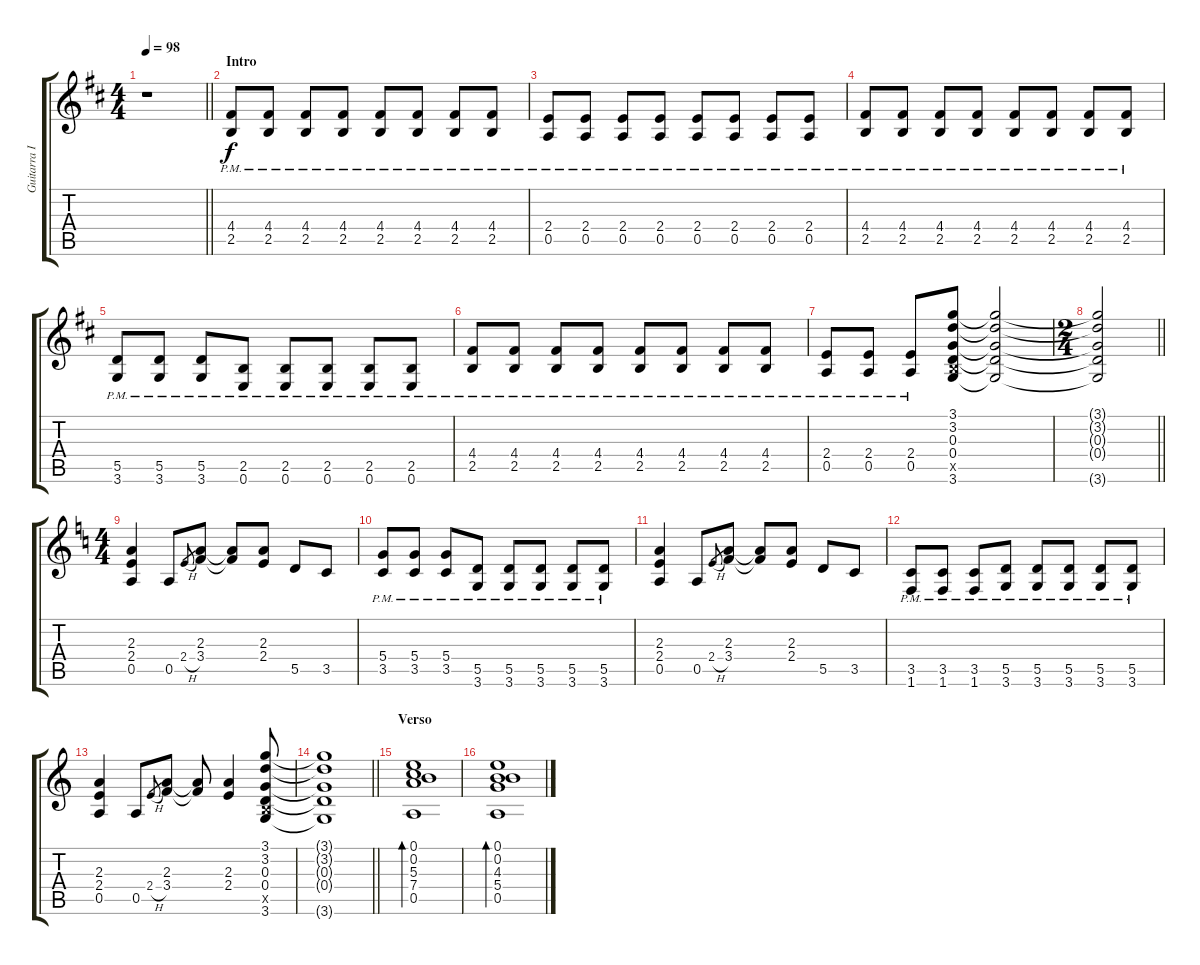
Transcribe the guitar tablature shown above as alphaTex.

\track ("Guitarra I" "Guitarra I") {instrument overdrivenguitar}
\staff {score tabs}
\tuning (E4 B3 G3 D3 A2 E2) {hide}
\ts (4 4)
\tempo 98
\clef g2
\barLineRight lightlight
\ks bminor
r.1{dy f instrument overdrivenguitar} |
\section ("" "Intro")
(4.4{pm} 2.5{pm}).8 (4.4{pm} 2.5{pm}).8 (4.4{pm} 2.5{pm}).8 (4.4{pm} 2.5{pm}).8 (4.4{pm} 2.5{pm}).8 (4.4{pm} 2.5{pm}).8 (4.4{pm} 2.5{pm}).8 (4.4{pm} 2.5{pm}).8 |
(2.4{pm} 0.5{pm}).8 (2.4{pm} 0.5{pm}).8 (2.4{pm} 0.5{pm}).8 (2.4{pm} 0.5{pm}).8 (2.4{pm} 0.5{pm}).8 (2.4{pm} 0.5{pm}).8 (2.4{pm} 0.5{pm}).8 (2.4{pm} 0.5{pm}).8 |
(4.4{pm} 2.5{pm}).8 (4.4{pm} 2.5{pm}).8 (4.4{pm} 2.5{pm}).8 (4.4{pm} 2.5{pm}).8 (4.4{pm} 2.5{pm}).8 (4.4{pm} 2.5{pm}).8 (4.4{pm} 2.5{pm}).8 (4.4{pm} 2.5{pm}).8 |
(5.5{pm} 3.6{pm}).8 (5.5{pm} 3.6{pm}).8 (5.5{pm} 3.6{pm}).8 (2.5{pm} 0.6{pm}).8 (2.5{pm} 0.6{pm}).8 (2.5{pm} 0.6{pm}).8 (2.5{pm} 0.6{pm}).8 (2.5{pm} 0.6{pm}).8 |
(4.4{pm} 2.5{pm}).8 (4.4{pm} 2.5{pm}).8 (4.4{pm} 2.5{pm}).8 (4.4{pm} 2.5{pm}).8 (4.4{pm} 2.5{pm}).8 (4.4{pm} 2.5{pm}).8 (4.4{pm} 2.5{pm}).8 (4.4{pm} 2.5{pm}).8 |
(2.4{pm} 0.5{pm}).8 (2.4{pm} 0.5{pm}).8 (2.4{pm} 0.5{pm}).8 (3.1 3.2 0.3 0.4 2.5{x} 3.6).8 (3.1{t} 3.2{t} 0.3{t} 0.4{t} 3.6{t}).2 |
\ts (2 4)
\barLineRight lightlight
(3.1{t} 3.2{t} 0.3{t} 0.4{t} 3.6{t}).2 |
\ts (4 4)
\section ("" "")
\ks aminor
(2.3 2.4 0.5).4 0.5.8 2.4{h}.8{gr} (2.3 3.4).8 (2.3{t} 3.4{t}).8 (2.3 2.4).8 5.5.8 3.5.8 |
(5.4{pm} 3.5{pm}).8 (5.4{pm} 3.5{pm}).8 (5.4{pm} 3.5{pm}).8 (5.5{pm} 3.6{pm}).8 (5.5{pm} 3.6{pm}).8 (5.5{pm} 3.6{pm}).8 (5.5{pm} 3.6{pm}).8 (5.5{pm} 3.6{pm}).8 |
(2.3 2.4 0.5).4 0.5.8 2.4{h}.8{gr} (2.3 3.4).8 (2.3{t} 3.4{t}).8 (2.3 2.4).8 5.5.8 3.5.8 |
(3.5{pm} 1.6{pm}).8 (3.5{pm} 1.6{pm}).8 (3.5{pm} 1.6{pm}).8 (5.5{pm} 3.6{pm}).8 (5.5{pm} 3.6{pm}).8 (5.5{pm} 3.6{pm}).8 (5.5{pm} 3.6{pm}).8 (5.5{pm} 3.6{pm}).8 |
(2.3 2.4 0.5).4 0.5.8 2.4{h}.8{gr} (2.3 3.4).8 (2.3{t} 3.4{t}).8 (2.3 2.4).4 (3.1 3.2 0.3 0.4 2.5{x} 3.6).8 |
\barLineRight lightlight
(3.1{t} 3.2{t} 0.3{t} 0.4{t} 3.6{t}).1 |
\section ("" "Verso")
(0.1 0.2 5.3 7.4 0.5).1{bd 120 instrument electricguitarclean} |
(0.1 0.2 4.3 5.4 0.5).1{bd 120}
